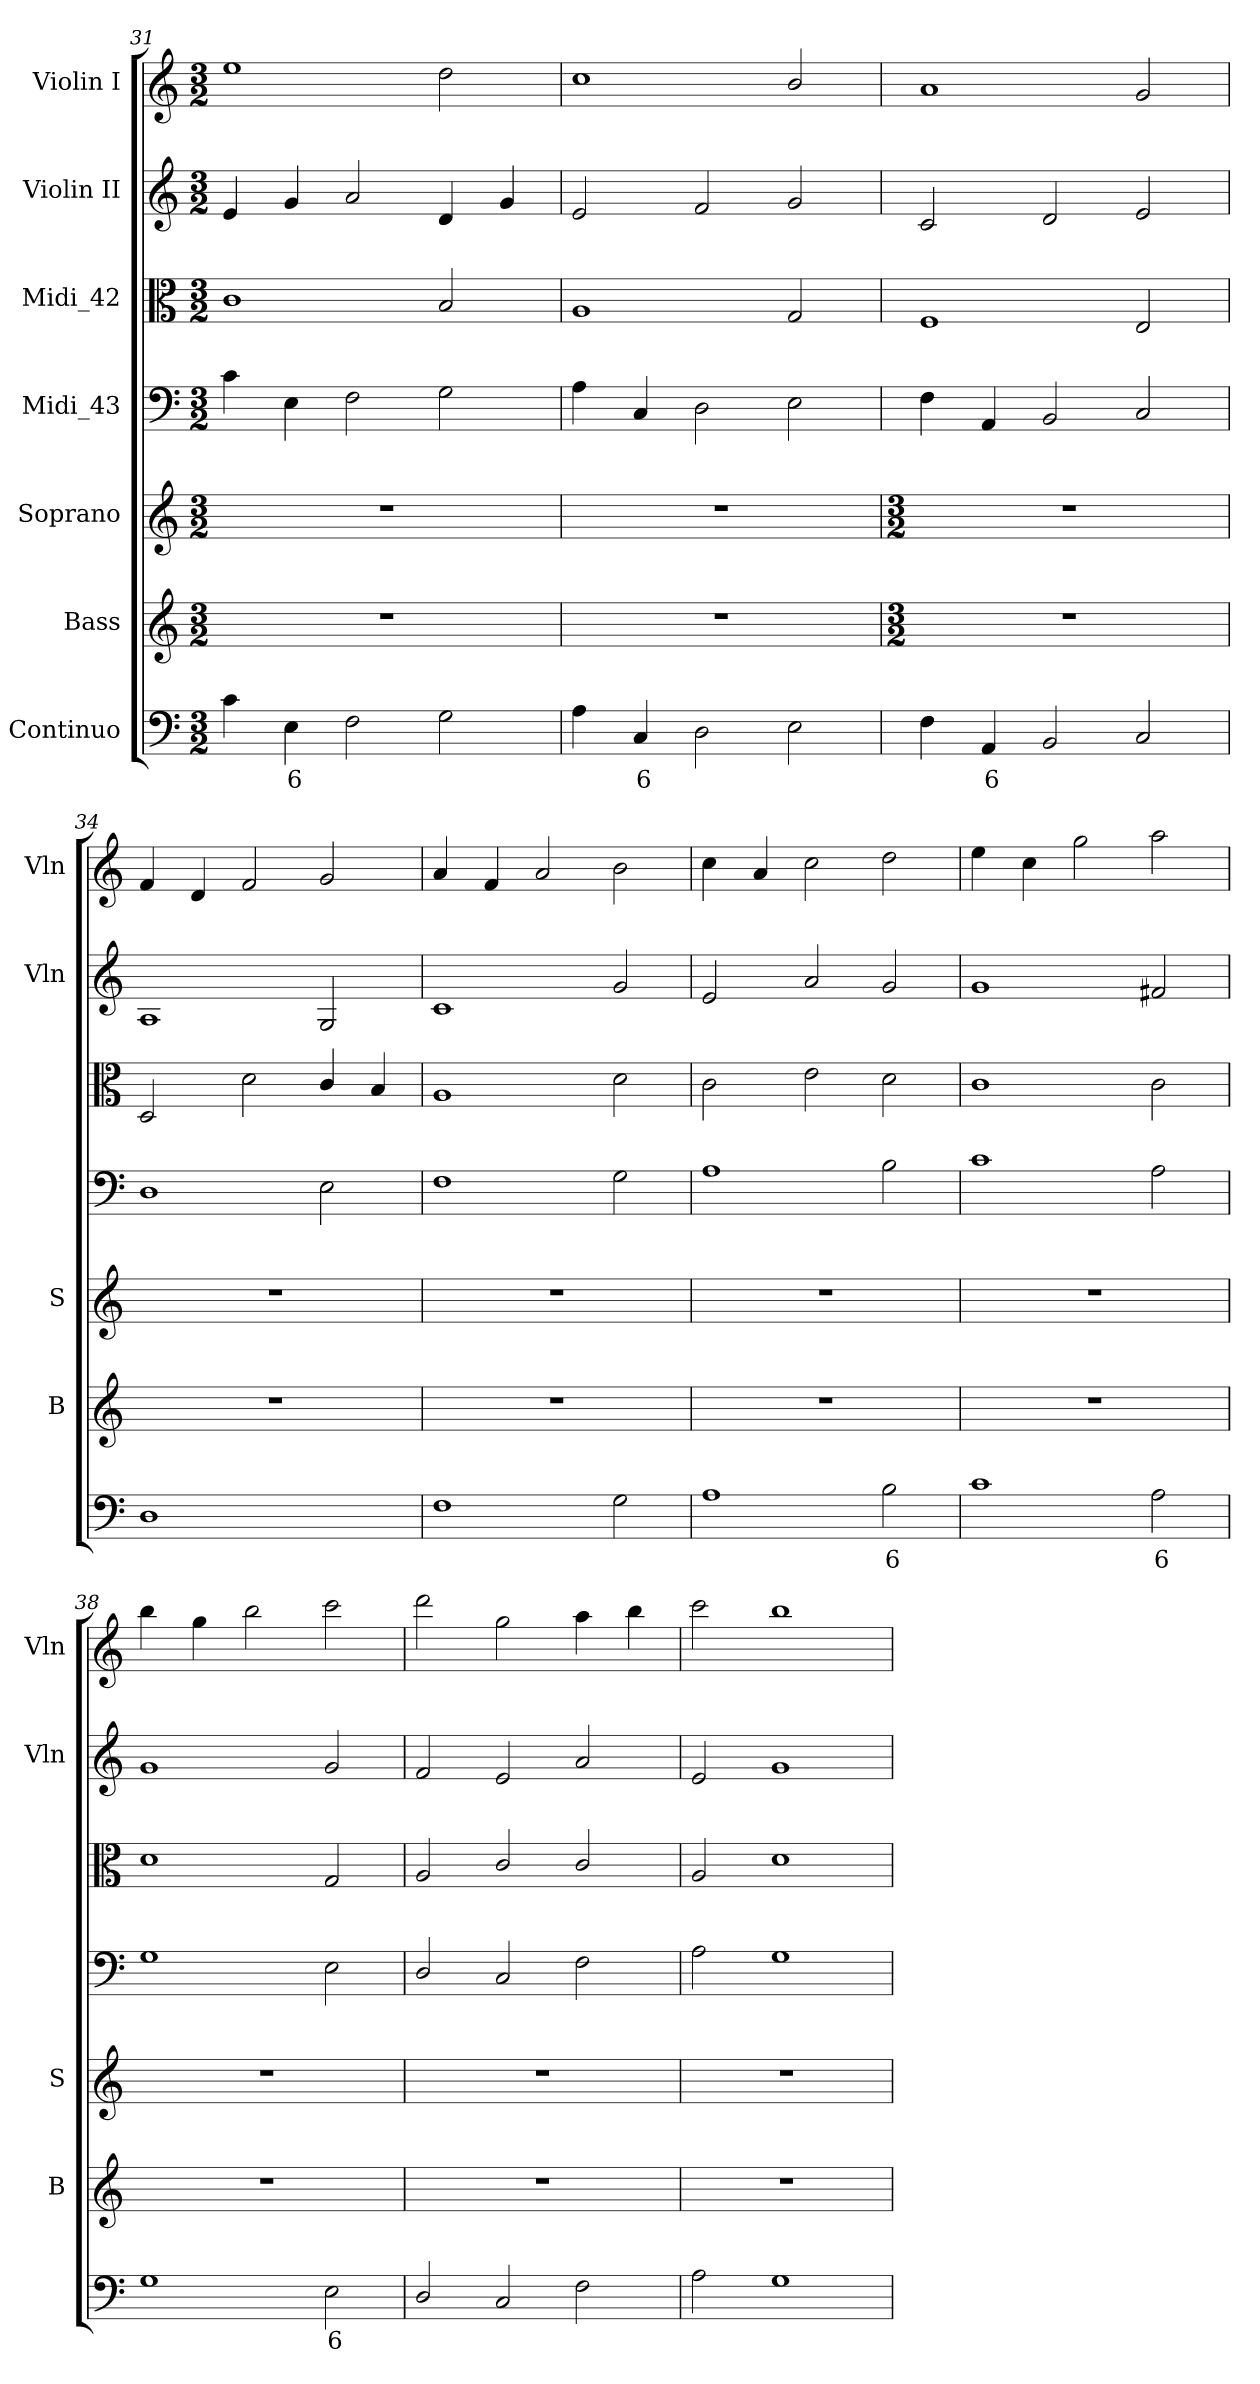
**kern	**text	**kern	**kern	**kern	**kern	**kern	**kern
*part7	*part7	*part6	*part5	*part4	*part3	*part2	*part1
*staff7	*staff7	*staff6	*staff5	*staff4	*staff3	*staff2	*staff1
*I"Continuo	*	*I"Bass	*I"Soprano	*I"Midi_43	*I"Midi_42	*I"Violin II	*I"Violin I
*	*	*I'B	*I'S	*	*	*I'Vln	*I'Vln
*clefF4	*	*clefG2	*clefG2	*clefF4	*clefC3	*clefG2	*clefG2
*k[]	*	*k[]	*k[]	*k[]	*k[]	*k[]	*k[]
*M3/2	*	*M3/2	*M3/2	*M3/2	*M3/2	*M3/2	*M3/2
=31	=31	=31	=31	=31	=31	=31	=31
4c\	.	1.r	1.r	4c\	1c	4e/	1ee
!	!LO:LY:b	!	!	!	!	!	!
4E\	6	.	.	4E\	.	4g/	.
2F\	.	.	.	2F\	.	2a/	.
2G\	.	.	.	2G\	2B/	4d/	2dd\
.	.	.	.	.	.	4g/	.
!!LO:LB:g=z
=32	=32	=32	=32	=32	=32	=32	=32
4A\	.	1.r	1.r	4A\	1A	2e/	1cc
!	!LO:LY:b	!	!	!	!	!	!
4C/	6	.	.	4C/	.	.	.
2D\	.	.	.	2D\	.	2f/	.
2E\	.	.	.	2E\	2G/	2g/	2b/
!!LO:PB:g=z
=33	=33	=33	=33	=33	=33	=33	=33
*	*	*M3/2	*M3/2	*	*	*	*
4F\	.	1.r	1.r	4F\	1F	2c/	1a
!	!LO:LY:b	!	!	!	!	!	!
4AA/	6	.	.	4AA/	.	.	.
2BB/	.	.	.	2BB/	.	2d/	.
2C/	.	.	.	2C/	2E/	2e/	2g/
=34	=34	=34	=34	=34	=34	=34	=34
1D	.	1.r	1.r	1D	2D/	1A	4f/
.	.	.	.	.	.	.	4d/
.	.	.	.	.	2d\	.	2f/
!	!LO:LY:b	!	!	!	!	!	!
[4E\yy	6	.	.	2E\	4c/	2G/	2g/
!	!LO:LY:b	!	!	!	!	!	!
4E\yy]	5	.	.	.	4B/	.	.
=35	=35	=35	=35	=35	=35	=35	=35
1F	.	1.r	1.r	1F	1A	1c	4a/
.	.	.	.	.	.	.	4f/
.	.	.	.	.	.	.	2a/
2G\	.	.	.	2G\	2d\	2g/	2b\
=36	=36	=36	=36	=36	=36	=36	=36
1A	.	1.r	1.r	1A	2c\	2e/	4cc\
.	.	.	.	.	.	.	4a/
.	.	.	.	.	2e\	2a/	2cc\
!	!LO:LY:b	!	!	!	!	!	!
2B\	6	.	.	2B\	2d\	2g/	2dd\
=37	=37	=37	=37	=37	=37	=37	=37
1c	.	1.r	1.r	1c	1c	1g	4ee\
.	.	.	.	.	.	.	4cc\
.	.	.	.	.	.	.	2gg\
!	!LO:LY:b	!	!	!	!	!	!
2A\	6	.	.	2A\	2c\	2f#X/	2aa\
=38	=38	=38	=38	=38	=38	=38	=38
1G	.	1.r	1.r	1G	1d	1g	4bb\
.	.	.	.	.	.	.	4gg\
.	.	.	.	.	.	.	2bb\
!	!LO:LY:b	!	!	!	!	!	!
2E\	6	.	.	2E\	2G/	2g/	2ccc\
=39	=39	=39	=39	=39	=39	=39	=39
2D/	.	1.r	1.r	2D/	2A/	2f/	2ddd\
2C/	.	.	.	2C/	2c/	2e/	2gg\
2F\	.	.	.	2F\	2c/	2a/	4aa\
.	.	.	.	.	.	.	4bb\
=40	=40	=40	=40	=40	=40	=40	=40
2A\	.	1.r	1.r	2A\	2A/	2e/	2ccc\
1G	.	.	.	1G	1d	1g	1bb
=	=	=	=	=	=	=	=
*-	*-	*-	*-	*-	*-	*-	*-
